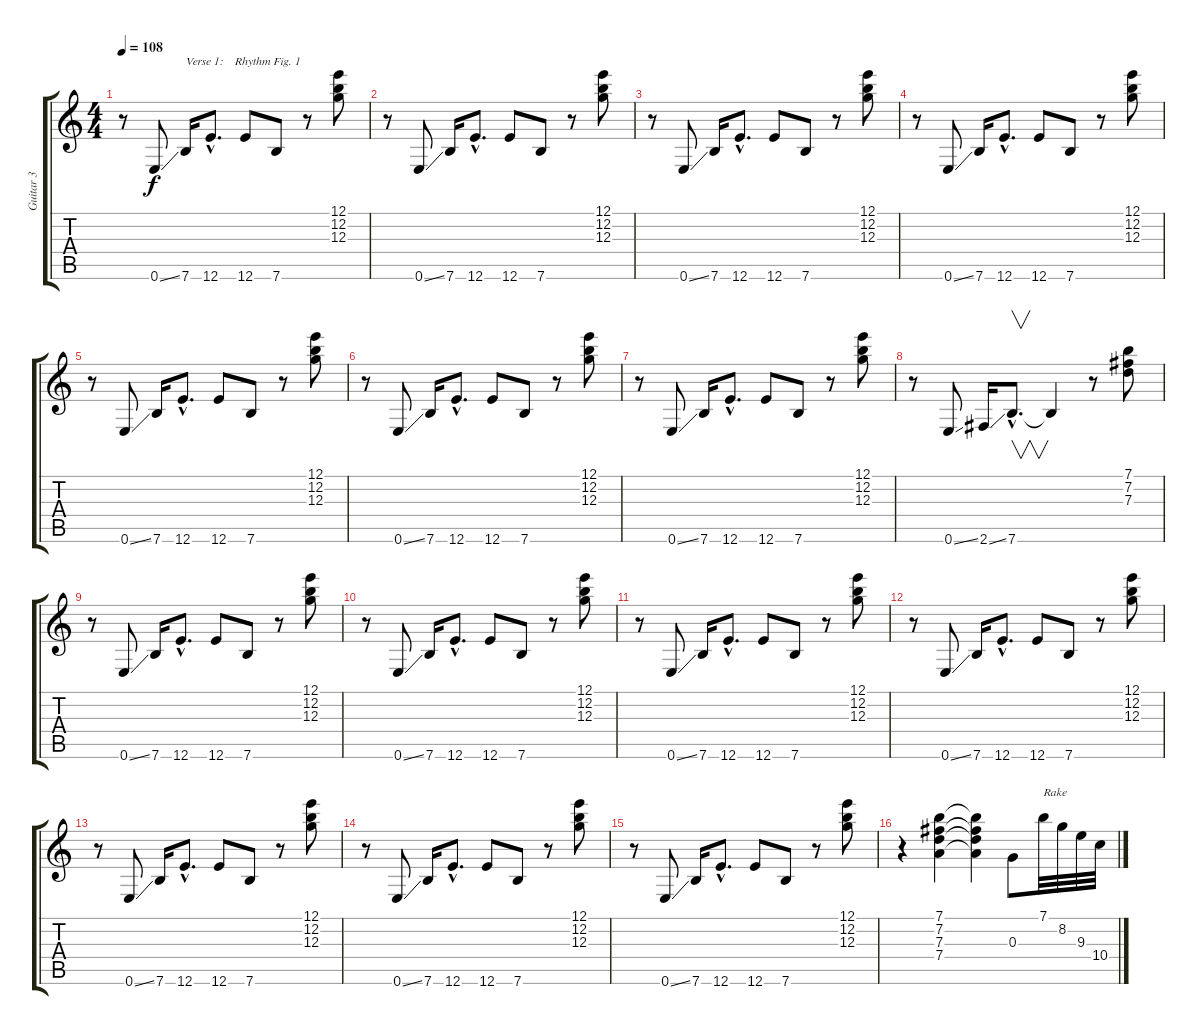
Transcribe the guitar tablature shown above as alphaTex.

\track ("Guitar 3" "Guitar 3") {instrument overdrivenguitar}
\staff {score tabs}
\tuning (E4 B3 G3 D3 A2 E2) {hide}
\ts (4 4)
\tempo 108
\clef g2
\ks c
r.8{dy f} 0.6{ss}.8 7.6.16{txt "Verse 1:    Rhythm Fig. 1"} 12.6{hac}.8{d} 12.6.8 7.6.8 r.8 (12.1 12.2 12.3).8 |
r.8 0.6{ss}.8 7.6.16 12.6{hac}.8{d} 12.6.8 7.6.8 r.8 (12.1 12.2 12.3).8 |
r.8 0.6{ss}.8 7.6.16 12.6{hac}.8{d} 12.6.8 7.6.8 r.8 (12.1 12.2 12.3).8 |
r.8 0.6{ss}.8 7.6.16 12.6{hac}.8{d} 12.6.8 7.6.8 r.8 (12.1 12.2 12.3).8 |
r.8 0.6{ss}.8 7.6.16 12.6{hac}.8{d} 12.6.8 7.6.8 r.8 (12.1 12.2 12.3).8 |
r.8 0.6{ss}.8 7.6.16 12.6{hac}.8{d} 12.6.8 7.6.8 r.8 (12.1 12.2 12.3).8 |
r.8 0.6{ss}.8 7.6.16 12.6{hac}.8{d} 12.6.8 7.6.8 r.8 (12.1 12.2 12.3).8 |
r.8 0.6{ss}.8 2.6{ss}.16 7.6{hac}.8{v d} 7.6{t}.4 r.8 (7.1 7.2 7.3).8 |
r.8 0.6{ss}.8 7.6.16 12.6{hac}.8{d} 12.6.8 7.6.8 r.8 (12.1 12.2 12.3).8 |
r.8 0.6{ss}.8 7.6.16 12.6{hac}.8{d} 12.6.8 7.6.8 r.8 (12.1 12.2 12.3).8 |
r.8 0.6{ss}.8 7.6.16 12.6{hac}.8{d} 12.6.8 7.6.8 r.8 (12.1 12.2 12.3).8 |
r.8 0.6{ss}.8 7.6.16 12.6{hac}.8{d} 12.6.8 7.6.8 r.8 (12.1 12.2 12.3).8 |
r.8 0.6{ss}.8 7.6.16 12.6{hac}.8{d} 12.6.8 7.6.8 r.8 (12.1 12.2 12.3).8 |
r.8 0.6{ss}.8 7.6.16 12.6{hac}.8{d} 12.6.8 7.6.8 r.8 (12.1 12.2 12.3).8 |
r.8 0.6{ss}.8 7.6.16 12.6{hac}.8{d} 12.6.8 7.6.8 r.8 (12.1 12.2 12.3).8 |
r.4 (7.1 7.2 7.3 7.4).4 (7.1{t} 7.2{t} 7.3{t} 7.4{t}).4 0.3.8 7.1.32{txt "Rake"} 8.2.32 9.3.32 10.4.32
